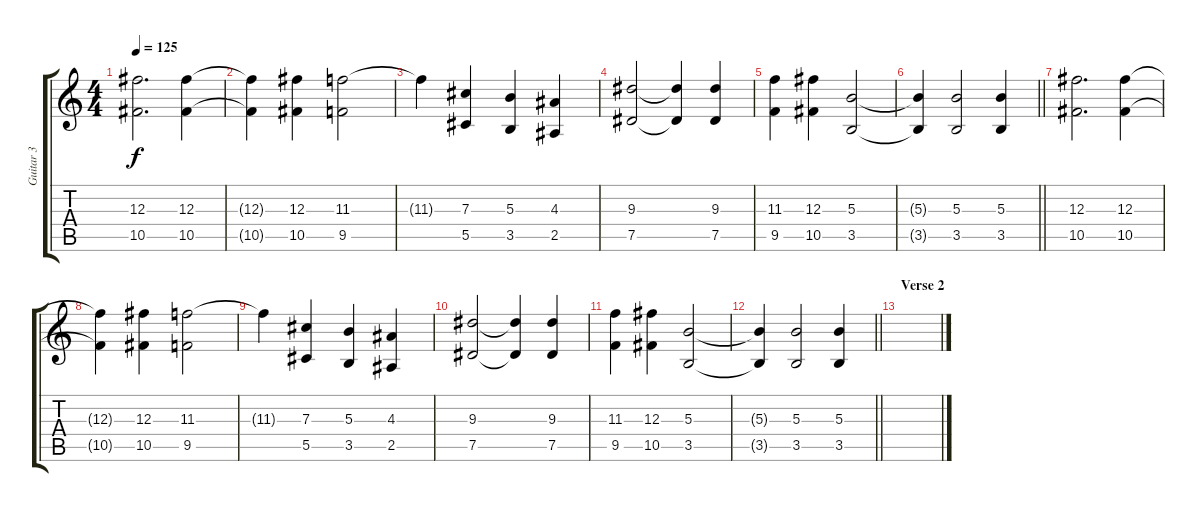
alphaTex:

\track ("Guitar 3" "Guitar 3") {instrument distortionguitar}
\staff {score tabs}
\tuning (Eb4 Bb3 Gb3 Db3 Ab2 Eb2) {hide}
\ts (4 4)
\tempo 125
\clef g2
\ks c
(12.3 10.5).2{d dy f} (12.3 10.5).4 |
(12.3{t} 10.5{t}).4 (12.3 10.5).4 (11.3 9.5).2 |
11.3{t}.4 (7.3 5.5).4 (5.3 3.5).4 (4.3 2.5).4 |
(9.3 7.5).2 (9.3{t} 7.5{t}).4 (9.3 7.5).4 |
(11.3 9.5).4 (12.3 10.5).4 (5.3 3.5).2 |
\barLineRight lightlight
(5.3{t} 3.5{t}).4 (5.3 3.5).2 (5.3 3.5).4 |
\section ("" "")
(12.3 10.5).2{d} (12.3 10.5).4 |
(12.3{t} 10.5{t}).4 (12.3 10.5).4 (11.3 9.5).2 |
11.3{t}.4 (7.3 5.5).4 (5.3 3.5).4 (4.3 2.5).4 |
(9.3 7.5).2 (9.3{t} 7.5{t}).4 (9.3 7.5).4 |
(11.3 9.5).4 (12.3 10.5).4 (5.3 3.5).2 |
\barLineRight lightlight
(5.3{t} 3.5{t}).4 (5.3 3.5).2 (5.3 3.5).4 |
\section ("" "Verse 2")
